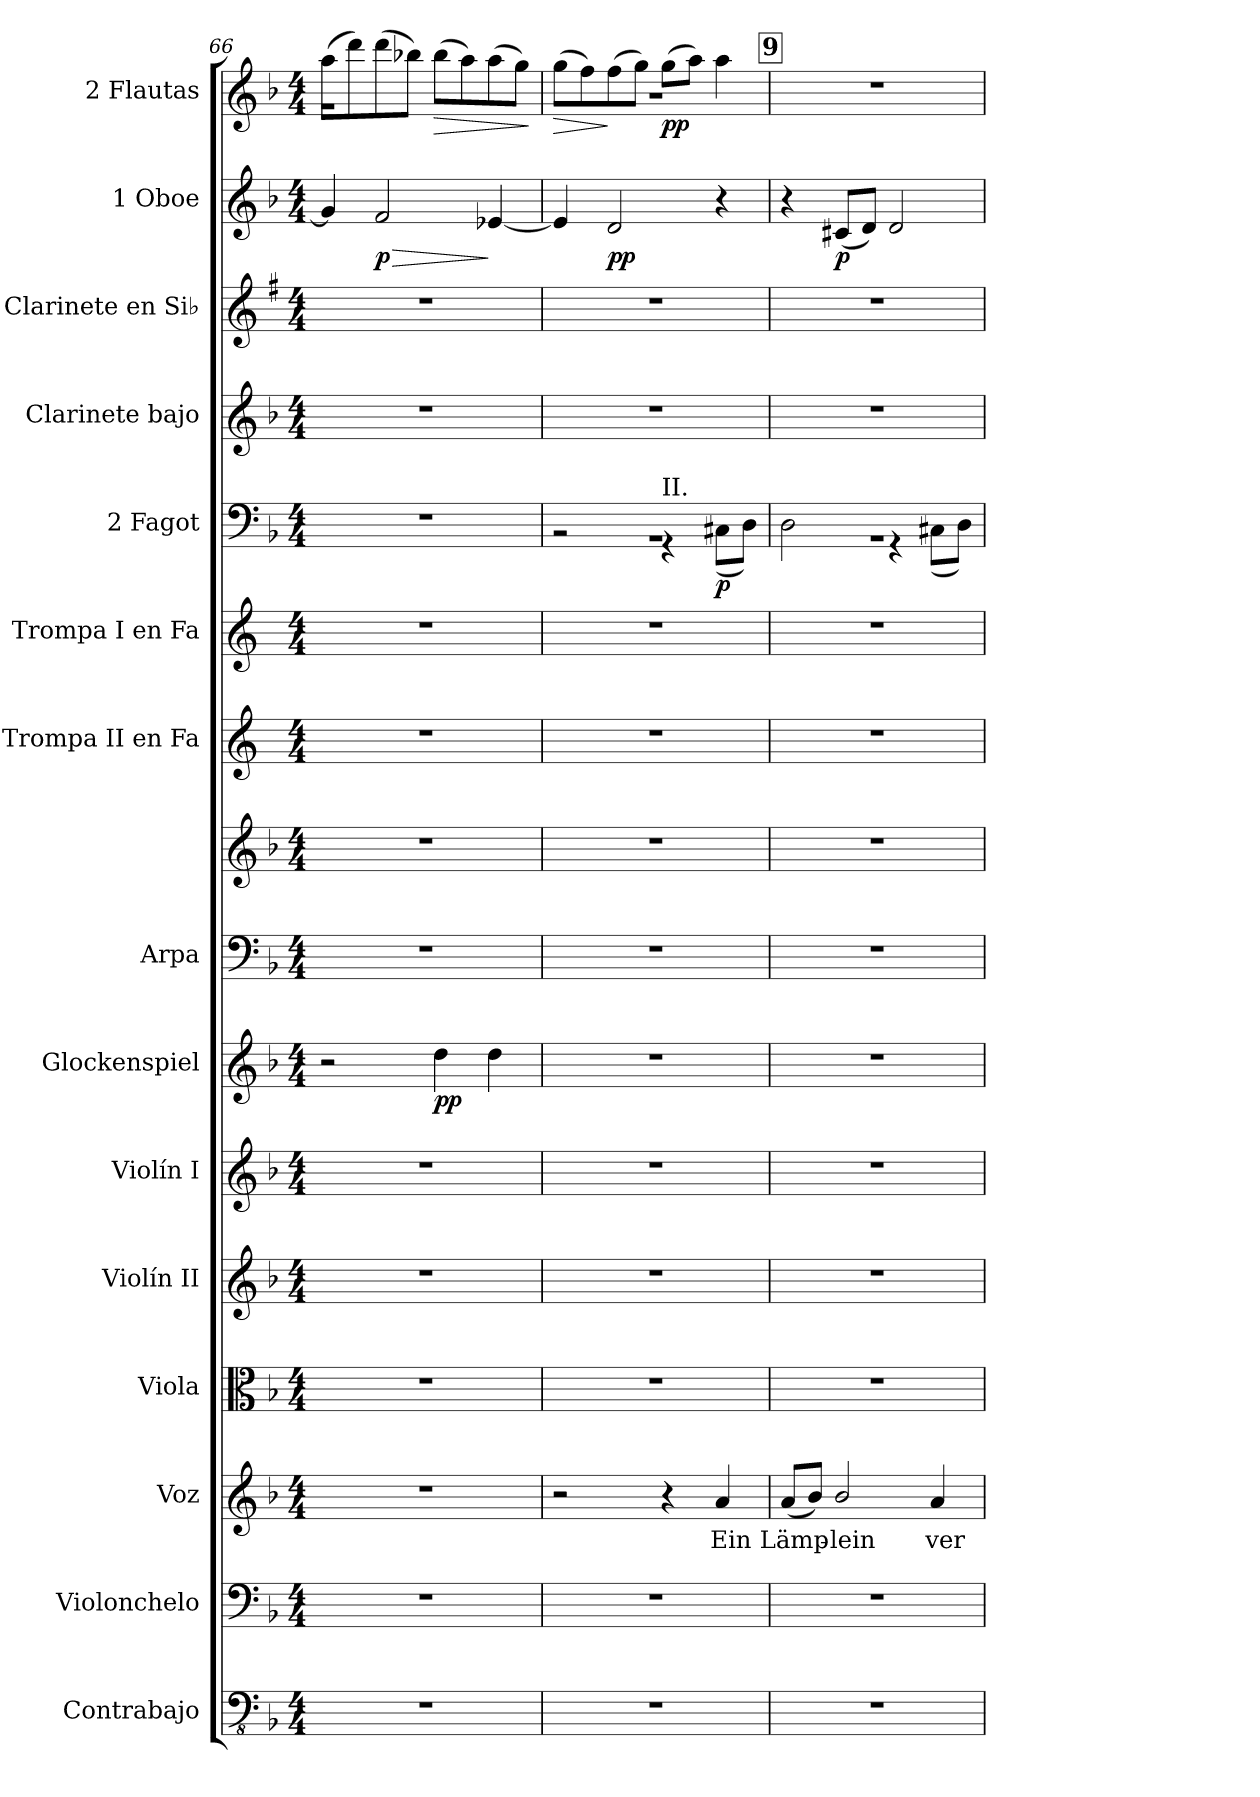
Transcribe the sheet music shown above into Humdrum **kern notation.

**kern	**kern	**kern	**text	**kern	**kern	**kern	**kern	**dynam	**kern	**kern	**kern	**kern	**kern	**dynam	**kern	**kern	**kern	**dynam	**kern	**dynam
*part15	*part14	*part13	*part13	*part12	*part11	*part10	*part9	*part9	*part8	*part8	*part7	*part6	*part5	*part5	*part4	*part3	*part2	*part2	*part1	*part1
*staff16	*staff15	*staff14	*staff14	*staff13	*staff12	*staff11	*staff10	*staff10	*staff9	*staff8	*staff7	*staff6	*staff5	*staff5	*staff4	*staff3	*staff2	*staff2	*staff1	*staff1
*I"Contrabajo	*I"Violonchelo	*I"Voz	*	*I"Viola	*I"Violín II	*I"Violín I	*I"Glockenspiel	*	*I"Arpa	*	*I"Trompa II en Fa	*I"Trompa I en Fa	*I"2 Fagot	*	*I"Clarinete bajo	*I"2 Clarinete en Si♭	*I"1 Oboe	*	*I"2 Flautas	*
*I'Cb.	*I'Vc.	*I'Vo.	*	*I'Vla.	*I'Vln.I	*I'Vln.I	*I'Glk.	*	*I'Arp.	*	*I'Trmp.II	*I'Trmp.I	*I'Fag.	*	*I'Cl.B.	*I'Cl.Si♭	*I'Ob.	*	*I'Fl.	*
*clefFv4	*clefF4	*clefG2	*	*clefC3	*clefG2	*clefG2	*clefG2	*	*clefF4	*clefG2	*clefG2	*clefG2	*clefF4	*	*clefG2	*clefG2	*clefG2	*	*clefG2	*
*ITrd7c12	*	*	*	*	*	*	*ITrd-14c-24	*	*	*	*ITrd4c7	*ITrd4c7	*	*	*ITrd8c14	*ITrd1c2	*	*	*	*
*k[b-]	*k[b-]	*k[b-]	*	*k[b-]	*k[b-]	*k[b-]	*k[b-]	*	*k[b-]	*k[b-]	*k[b-]	*k[b-]	*k[b-]	*	*k[b-]	*k[b-]	*k[b-]	*	*k[b-]	*
*M4/4	*M4/4	*M4/4	*	*M4/4	*M4/4	*M4/4	*M4/4	*	*M4/4	*M4/4	*M4/4	*M4/4	*M4/4	*	*M4/4	*M4/4	*M4/4	*	*M4/4	*
=66	=66	=66	=66	=66	=66	=66	=66	=66	=66	=66	=66	=66	=66	=66	=66	=66	=66	=66	=66	=66
!	!	!	!	!	!	!	!	!	!	!	!	!	!	!	!	!	!	!	!	!LO:HP:b
*	*	*	*	*	*	*	*	*	*	*	*	*	*	*	*	*	*	*	*^	*
1r	1r	1r	.	1r	1r	1r	2r	.	1r	1r	1r	1r	1r	.	1r	1r	4g/]	.	(>8aa\L	1r	<
.	.	.	.	.	.	.	.	.	.	.	.	.	.	.	.	.	.	.	8ddd\)	.	.
!	!	!	!	!	!	!	!	!	!	!	!	!	!	!	!	!	!	!LO:HP:b	!	!	!
!	!	!	!	!	!	!	!	!	!	!	!	!	!	!	!	!	!	!LO:DY:n=1:b	!	!	!
.	.	.	.	.	.	.	.	.	.	.	.	.	.	.	.	.	2f/	> p	(>8ddd\	.	.
.	.	.	.	.	.	.	.	.	.	.	.	.	.	.	.	.	.	.	8bb-X\J)	.	[
!	!	!	!	!	!	!	!	!LO:DY:b	!	!	!	!	!	!	!	!	!	!	!	!	!LO:HP:b
.	.	.	.	.	.	.	4dddd\	pp	.	.	.	.	.	.	.	.	.	.	(>8bb-\L	.	>
.	.	.	.	.	.	.	.	.	.	.	.	.	.	.	.	.	.	.	8aa\)	.	.
.	.	.	.	.	.	.	4dddd\	.	.	.	.	.	.	.	.	.	[4e-X/	]	(>8aa\	.	.
.	.	.	.	.	.	.	.	.	.	.	.	.	.	.	.	.	.	.	8gg\J)	.	.
*	*	*	*	*	*	*	*	*	*	*	*	*	*	*	*	*	*	*	*v	*v	*
.	.	.	.	.	.	.	.	.	.	.	.	.	.	.	.	.	.	.	.	]
=67	=67	=67	=67	=67	=67	=67	=67	=67	=67	=67	=67	=67	=67	=67	=67	=67	=67	=67	=67	=67
*	*	*	*	*	*	*	*	*	*	*	*	*	*^	*	*	*	*	*	*	*
!	!	!	!	!	!	!	!	!	!	!	!	!	!	!	!	!	!	!	!	!	!LO:HP:b
*	*	*	*	*	*	*	*	*	*	*	*	*	*	*	*	*	*	*	*	*^	*
1r	1r	2r	.	1r	1r	1r	1r	.	1r	1r	1r	1r	1rBB	2r	.	1r	1r	4e-/]	.	(>8gg\L	1r	>
.	.	.	.	.	.	.	.	.	.	.	.	.	.	.	.	.	.	.	.	8ff\)	.	.
!	!	!	!	!	!	!	!	!	!	!	!	!	!	!	!	!	!	!	!LO:DY:b	!	!	!
.	.	.	.	.	.	.	.	.	.	.	.	.	.	.	.	.	.	2d/	pp	(>8ff\	.	]
.	.	.	.	.	.	.	.	.	.	.	.	.	.	.	.	.	.	.	.	8gg\J)	.	.
!	!	!	!	!	!	!	!	!	!	!	!	!	!	!LO:TX:a:t=II.	!	!	!	!	!	!	!	!
!	!	!	!	!	!	!	!	!	!	!	!	!	!	!	!	!	!	!	!	!	!	!LO:DY:b
.	.	4r	.	.	.	.	.	.	.	.	.	.	.	4r	.	.	.	.	.	(>8gg\L	.	pp
.	.	.	.	.	.	.	.	.	.	.	.	.	.	.	.	.	.	.	.	8aa\J)	.	.
!	!	!	!LO:LY:b	!	!	!	!	!	!	!	!	!	!	!	!LO:DY:b	!	!	!	!	!	!	!
.	.	4a/	Ein	.	.	.	.	.	.	.	.	.	.	(>8C#X\L	p	.	.	4r	.	4aa\	.	.
.	.	.	.	.	.	.	.	.	.	.	.	.	.	8D\J)	.	.	.	.	.	.	.	.
*	*	*	*	*	*	*	*	*	*	*	*	*	*	*	*	*	*	*	*	*v	*v	*
!!LO:PB:g=z
!!LO:REH:place=s1:a:B:fs=14:t=9
=68	=68	=68	=68	=68	=68	=68	=68	=68	=68	=68	=68	=68	=68	=68	=68	=68	=68	=68	=68	=68	=68
!	!	!	!LO:LY:b	!	!	!	!	!	!	!	!	!	!	!	!	!	!	!	!	!	!
1r	1r	(8a/L	Lämp-	1r	1r	1r	1r	.	1r	1r	1r	1r	1rBB	2D\	.	1r	1r	4r	.	1r	.
.	.	8b-/J)	.	.	.	.	.	.	.	.	.	.	.	.	.	.	.	.	.	.	.
!	!	!	!LO:LY:b	!	!	!	!	!	!	!	!	!	!	!	!	!	!	!	!LO:DY:b	!	!
.	.	2b-/	-lein	.	.	.	.	.	.	.	.	.	.	.	.	.	.	(8c#X/L	p	.	.
.	.	.	.	.	.	.	.	.	.	.	.	.	.	.	.	.	.	8d/J)	.	.	.
.	.	.	.	.	.	.	.	.	.	.	.	.	.	4r	.	.	.	2d/	.	.	.
!	!	!	!LO:LY:b	!	!	!	!	!	!	!	!	!	!	!	!	!	!	!	!	!	!
.	.	4a/	ver	.	.	.	.	.	.	.	.	.	.	(8C#X\L	.	.	.	.	.	.	.
.	.	.	.	.	.	.	.	.	.	.	.	.	.	8D\J)	.	.	.	.	.	.	.
*	*	*	*	*	*	*	*	*	*	*	*	*	*v	*v	*	*	*	*	*	*	*
=	=	=	=	=	=	=	=	=	=	=	=	=	=	=	=	=	=	=	=	=
*-	*-	*-	*-	*-	*-	*-	*-	*-	*-	*-	*-	*-	*-	*-	*-	*-	*-	*-	*-	*-
